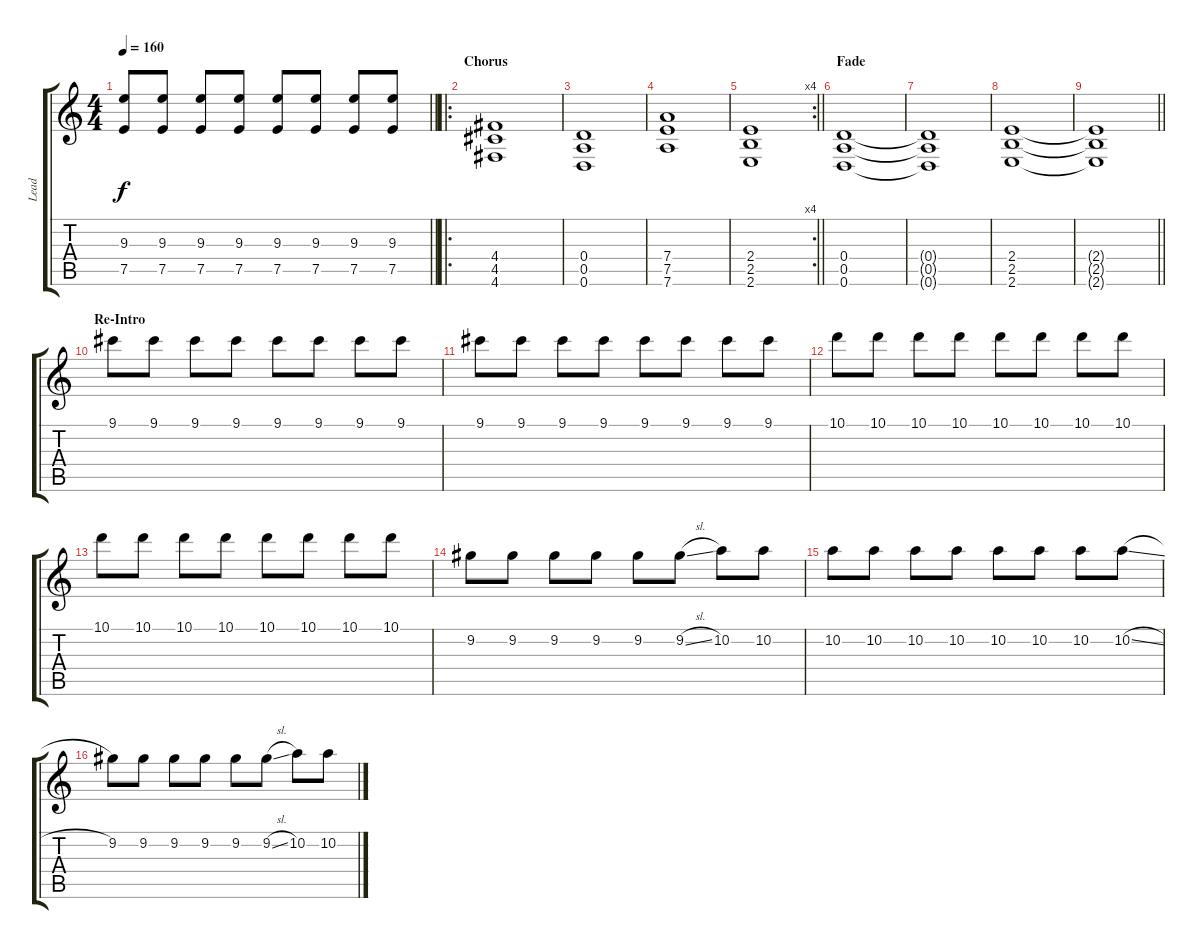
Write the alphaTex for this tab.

\track ("Lead" "Lead") {instrument distortionguitar}
\staff {score tabs}
\tuning (E4 B3 G3 D3 A2 D2) {hide}
\ts (4 4)
\tempo 160
\clef g2
\barLineRight lightlight
\ks c
(9.3 7.5).8{dy f} (9.3 7.5).8 (9.3 7.5).8 (9.3 7.5).8 (9.3 7.5).8 (9.3 7.5).8 (9.3 7.5).8 (9.3 7.5).8 |
\ro
\section ("" "Chorus")
(4.4 4.5 4.6).1 |
(0.4 0.5 0.6).1 |
(7.4 7.5 7.6).1 |
\rc 4
\barLineRight lightlight
(2.4 2.5 2.6).1 |
\section ("" "Fade")
(0.4 0.5 0.6).1 |
(0.4{t} 0.5{t} 0.6{t}).1 |
(2.4 2.5 2.6).1 |
\barLineRight lightlight
(2.4{t} 2.5{t} 2.6{t}).1 |
\section ("" "Re-Intro")
9.1.8 9.1.8 9.1.8 9.1.8 9.1.8 9.1.8 9.1.8 9.1.8 |
9.1.8 9.1.8 9.1.8 9.1.8 9.1.8 9.1.8 9.1.8 9.1.8 |
10.1.8 10.1.8 10.1.8 10.1.8 10.1.8 10.1.8 10.1.8 10.1.8 |
10.1.8 10.1.8 10.1.8 10.1.8 10.1.8 10.1.8 10.1.8 10.1.8 |
9.2.8 9.2.8 9.2.8 9.2.8 9.2.8 9.2{sl}.8 10.2.8 10.2.8 |
10.2.8 10.2.8 10.2.8 10.2.8 10.2.8 10.2.8 10.2.8 10.2{sl}.8 |
9.2.8 9.2.8 9.2.8 9.2.8 9.2.8 9.2{sl}.8 10.2.8 10.2.8
